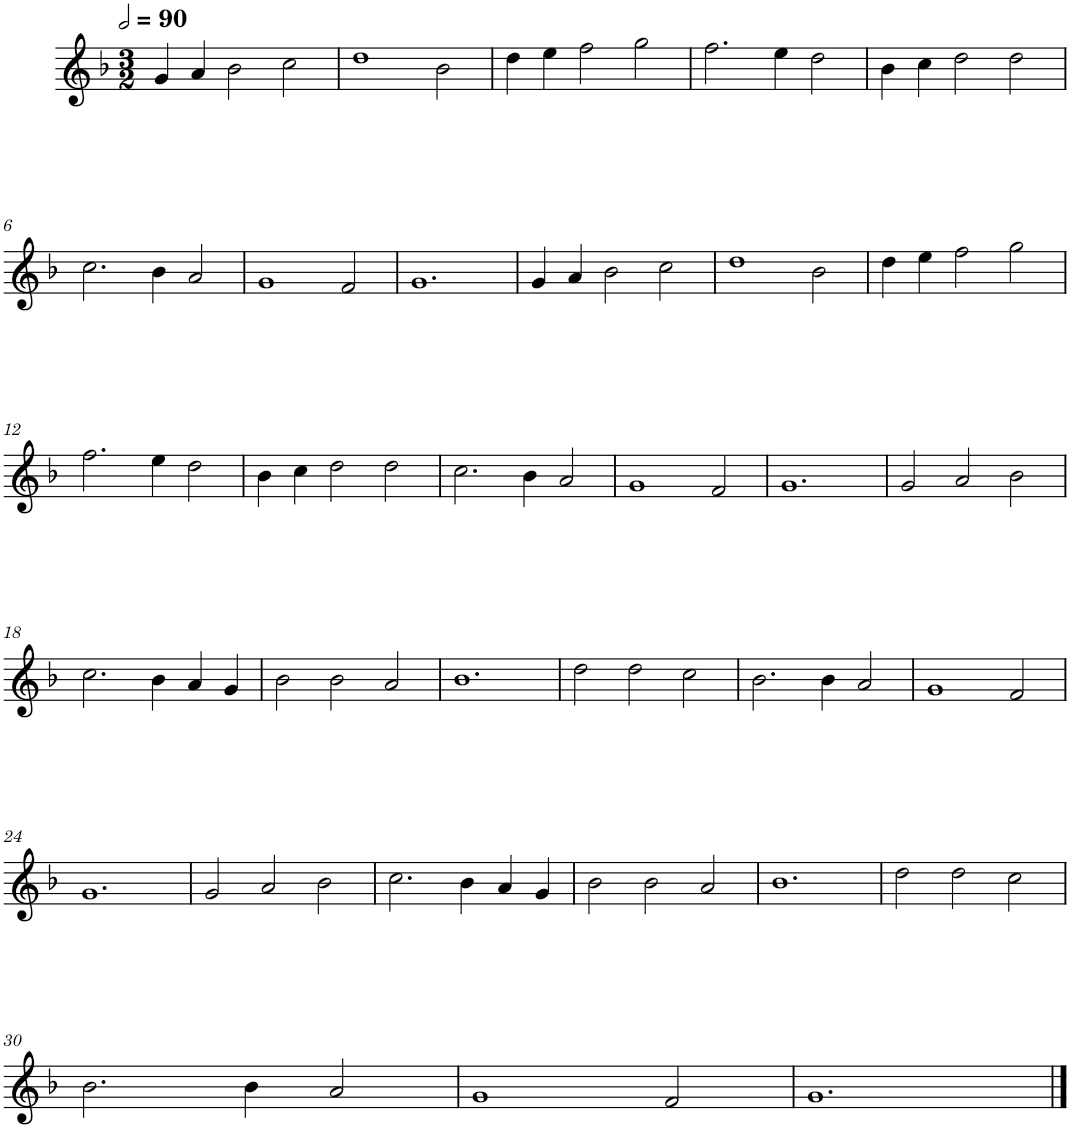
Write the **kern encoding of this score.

**kern
*part1
*staff1
*I"Quatre parties
*clefG2
*k[b-]
*M3/2
*MM180
=1
4g/
4a/
2b-\
2cc\
=2
1dd
2b-\
=3
4dd\
4ee\
2ff\
2gg\
=4
2.ff\
4ee\
2dd\
=5
4b-\
4cc\
2dd\
2dd\
!!LO:LB:g=z
=6
2.cc\
4b-\
2a/
=7
1g
2f/
=8
1.g
=9
4g/
4a/
2b-\
2cc\
=10
1dd
2b-\
=11
4dd\
4ee\
2ff\
2gg\
!!LO:LB:g=z
=12
2.ff\
4ee\
2dd\
=13
4b-\
4cc\
2dd\
2dd\
=14
2.cc\
4b-\
2a/
=15
1g
2f/
=16
1.g
=17
2g/
2a/
2b-\
!!LO:LB:g=z
=18
2.cc\
4b-\
4a/
4g/
=19
2b-\
2b-\
2a/
=20
1.b-
=21
2dd\
2dd\
2cc\
=22
2.b-\
4b-\
2a/
=23
1g
2f/
!!LO:LB:g=z
=24
1.g
=25
2g/
2a/
2b-\
=26
2.cc\
4b-\
4a/
4g/
=27
2b-\
2b-\
2a/
=28
1.b-
=29
2dd\
2dd\
2cc\
!!LO:LB:g=z
=30
2.b-\
4b-\
2a/
=31
1g
2f/
=32
1.g
==
*-
